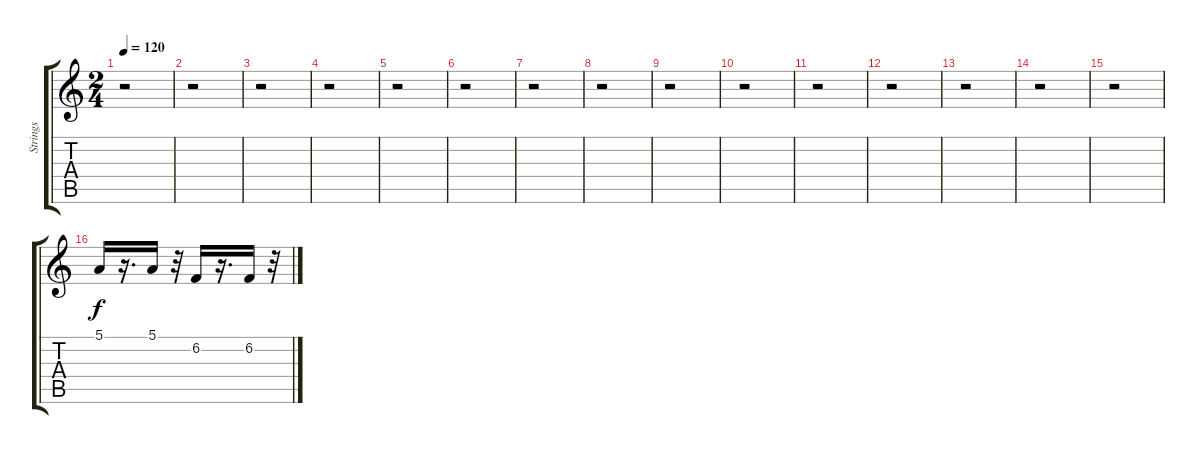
\track ("Strings" "Strings") {instrument tremolostrings}
\staff {score tabs}
\tuning (E4 B3 G3 D3 A2 E2) {hide}
\ts (2 4)
\tempo 120
\clef g2
\ks c
r.2{dy f} |
r.2 |
r.2 |
r.2 |
r.2 |
r.2 |
r.2 |
r.2 |
r.2 |
r.2 |
r.2 |
r.2 |
r.2 |
r.2 |
r.2 |
5.1.16 r.16{d} 5.1.16 r.32 6.2.16 r.16{d} 6.2.16 r.32
